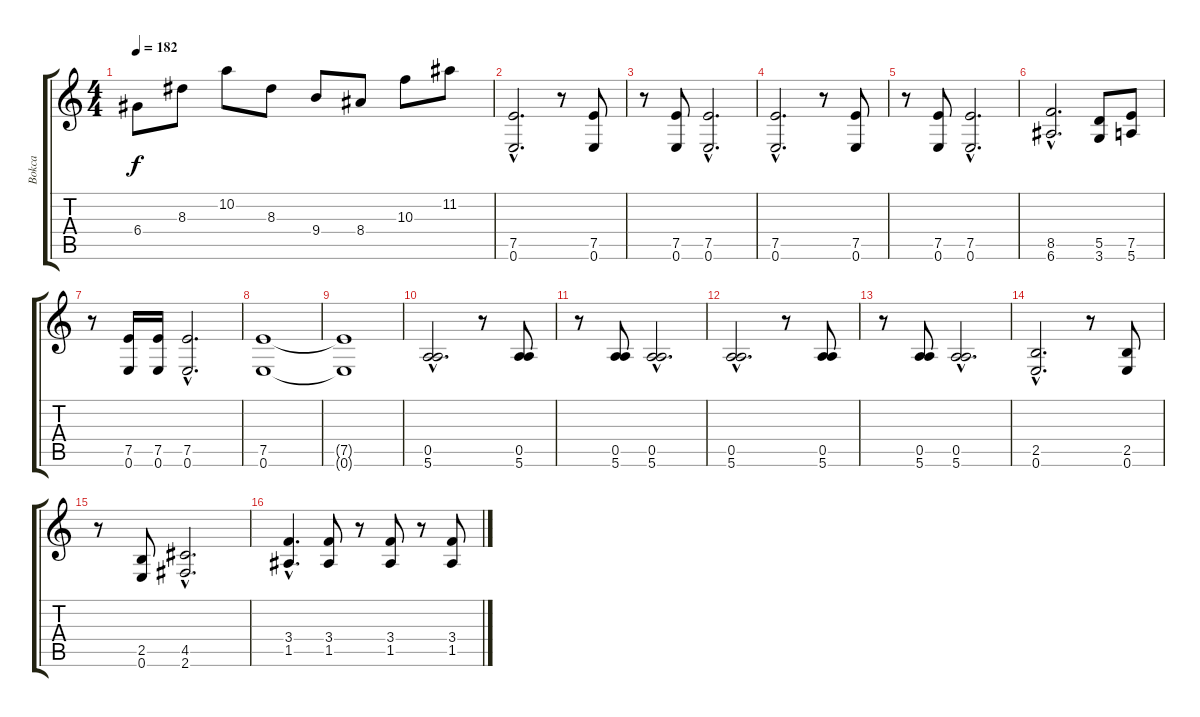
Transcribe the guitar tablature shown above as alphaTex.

\track ("Bokca" "Bokca") {instrument distortionguitar}
\staff {score tabs}
\tuning (E4 B3 G3 D3 A2 E2) {hide}
\ts (4 4)
\tempo 182
\clef g2
\ks c
6.4.8{dy f instrument distortionguitar} 8.3.8 10.2.8 8.3.8 9.4.8 8.4.8 10.3.8 11.2.8 |
(7.5{hac} 0.6{hac}).2{d} r.8 (7.5 0.6).8 |
r.8 (7.5 0.6).8 (7.5{hac} 0.6{hac}).2{d} |
(7.5{hac} 0.6{hac}).2{d} r.8 (7.5 0.6).8 |
r.8 (7.5 0.6).8 (7.5{hac} 0.6{hac}).2{d} |
(8.5{hac} 6.6{hac}).2{d} (5.5 3.6).8 (7.5 5.6).8 |
r.8 (7.5 0.6).16 (7.5 0.6).16 (7.5{hac} 0.6{hac}).2{d} |
(7.5 0.6).1 |
(7.5{t} 0.6{t}).1 |
(0.5{hac} 5.6{hac}).2{d} r.8 (0.5 5.6).8 |
r.8 (0.5 5.6).8 (0.5{hac} 5.6{hac}).2{d} |
(0.5{hac} 5.6{hac}).2{d} r.8 (0.5 5.6).8 |
r.8 (0.5 5.6).8 (0.5{hac} 5.6{hac}).2{d} |
(2.5{hac} 0.6{hac}).2{d} r.8 (2.5 0.6).8 |
r.8 (2.5 0.6).8 (4.5{hac} 2.6{hac}).2{d} |
(3.4{hac} 1.5{hac}).4{d} (3.4 1.5).8 r.8 (3.4 1.5).8 r.8 (3.4 1.5).8
